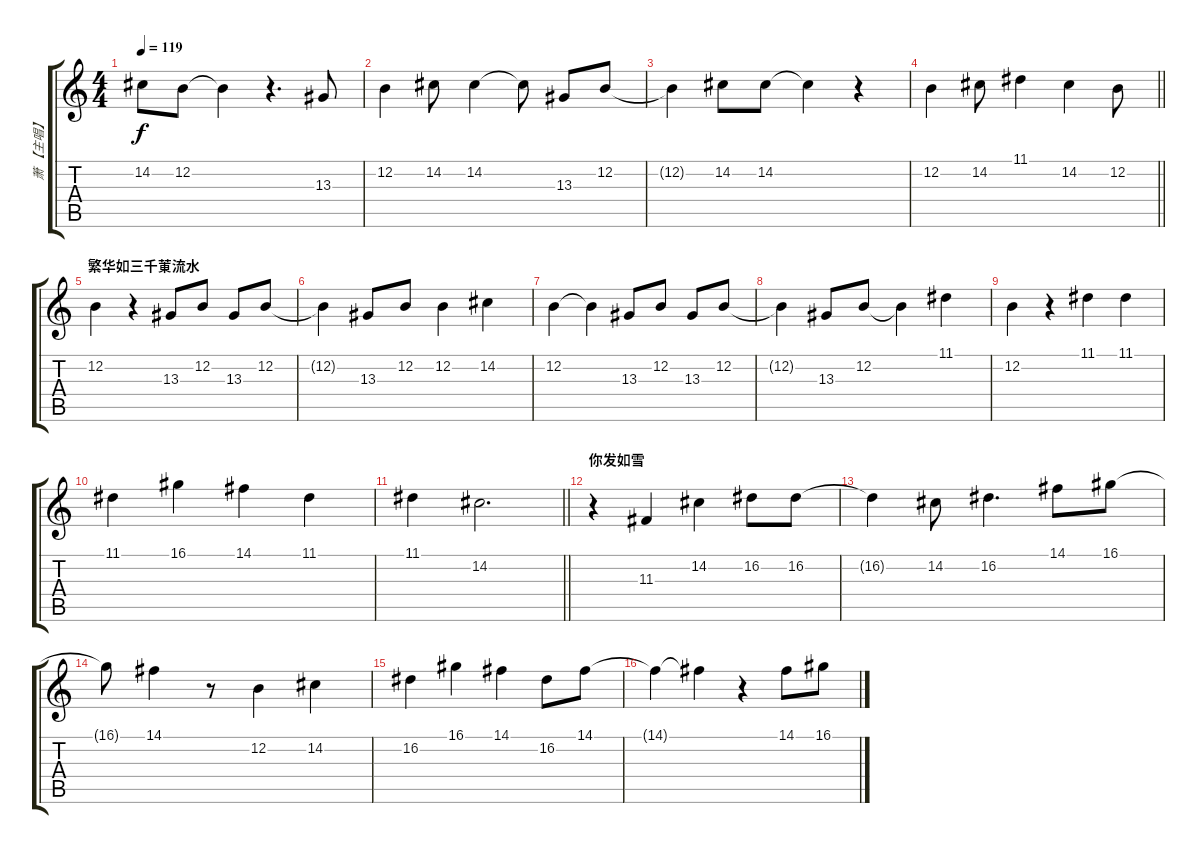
\track ("萧 【主唱】" "萧 【主唱】") {instrument piccolo}
\staff {score tabs}
\tuning (E4 B3 G3 D3 A2 E2) {hide}
\ts (4 4)
\tempo 119
\clef g2
\ks c
14.2.8{dy f} 12.2.8 12.2{t}.4 r.4{d} 13.3.8 |
12.2.4 14.2.8 14.2.4 14.2{t}.8 13.3.8 12.2.8 |
12.2{t}.4 14.2.8 14.2.8 14.2{t}.4 r.4 |
\barLineRight lightlight
12.2.4 14.2.8 11.1.4 14.2.4 12.2.8 |
\section ("" "繁华如三千菄流水")
12.2.4 r.4 13.3.8 12.2.8 13.3.8 12.2.8 |
12.2{t}.4 13.3.8 12.2.8 12.2.4 14.2.4 |
12.2.4 12.2{t}.4 13.3.8 12.2.8 13.3.8 12.2.8 |
12.2{t}.4 13.3.8 12.2.8 12.2{t}.4 11.1.4 |
12.2.4 r.4 11.1.4 11.1.4 |
11.1.4 16.1.4 14.1.4 11.1.4 |
\barLineRight lightlight
11.1.4 14.2.2{d} |
\section ("" "你发如雪")
r.4 11.3.4 14.2.4 16.2.8 16.2.8 |
16.2{t}.4 14.2.8 16.2.4{d} 14.1.8 16.1.8 |
16.1{t}.8 14.1.4 r.8 12.2.4 14.2.4 |
16.2.4 16.1.4 14.1.4 16.2.8 14.1.8 |
14.1{t}.4 14.1{t}.4 r.4 14.1.8 16.1.8
